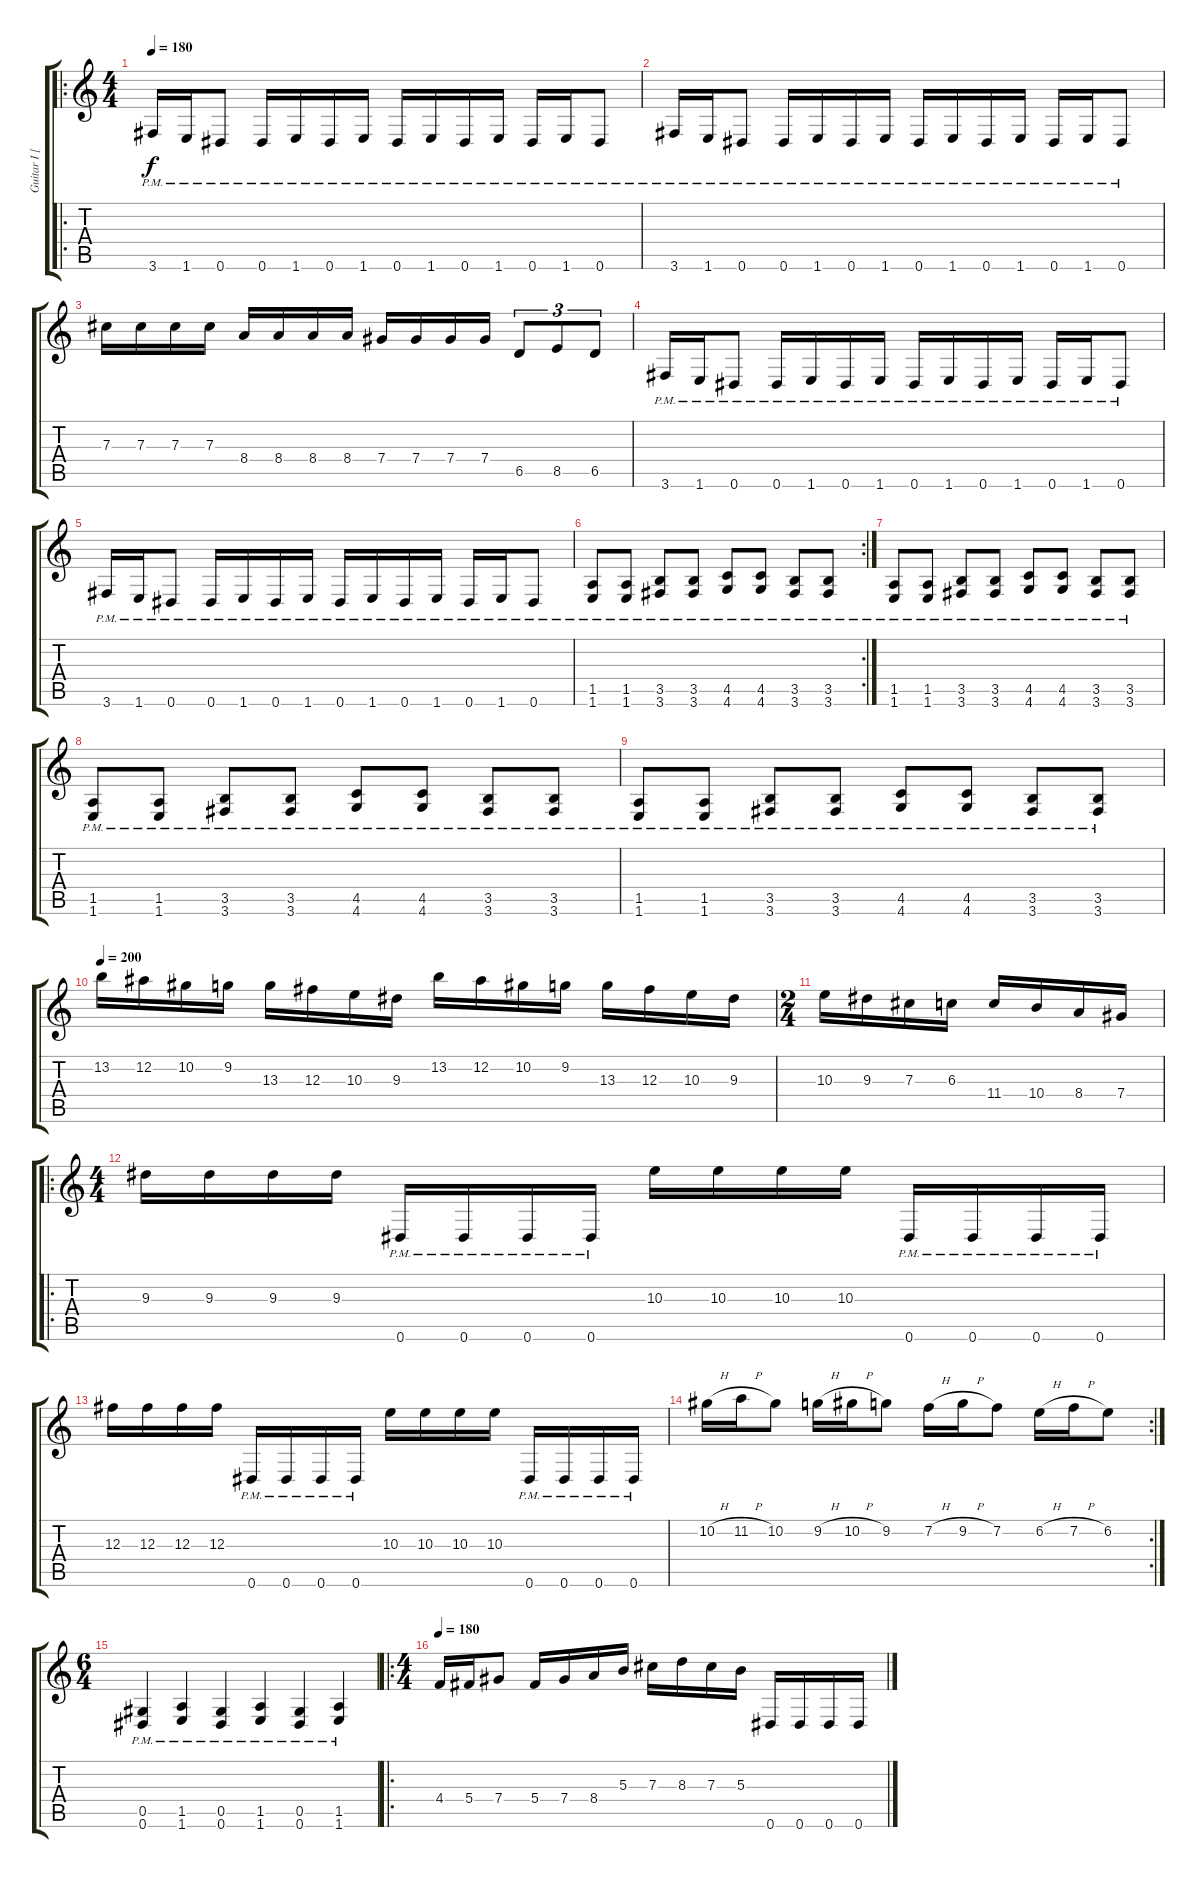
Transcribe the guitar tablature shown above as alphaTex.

\track ("Guitar I [Karl Sanders]" "Guitar I [") {instrument distortionguitar}
\staff {score tabs}
\tuning (Eb4 Bb3 Gb3 Db3 Ab2 Eb2) {hide}
\ro
\ts (4 4)
\tempo 180
\clef g2
\ks c
3.6{pm}.16{dy f} 1.6{pm}.16 0.6{pm}.8 0.6{pm}.16 1.6{pm}.16 0.6{pm}.16 1.6{pm}.16 0.6{pm}.16 1.6{pm}.16 0.6{pm}.16 1.6{pm}.16 0.6{pm}.16 1.6{pm}.16 0.6{pm}.8 |
3.6{pm}.16 1.6{pm}.16 0.6{pm}.8 0.6{pm}.16 1.6{pm}.16 0.6{pm}.16 1.6{pm}.16 0.6{pm}.16 1.6{pm}.16 0.6{pm}.16 1.6{pm}.16 0.6{pm}.16 1.6{pm}.16 0.6{pm}.8 |
7.3.16 7.3.16 7.3.16 7.3.16 8.4.16 8.4.16 8.4.16 8.4.16 7.4.16 7.4.16 7.4.16 7.4.16 6.5.8{tu (3 2)} 8.5.8{tu (3 2)} 6.5.8{tu (3 2)} |
3.6{pm}.16 1.6{pm}.16 0.6{pm}.8 0.6{pm}.16 1.6{pm}.16 0.6{pm}.16 1.6{pm}.16 0.6{pm}.16 1.6{pm}.16 0.6{pm}.16 1.6{pm}.16 0.6{pm}.16 1.6{pm}.16 0.6{pm}.8 |
3.6{pm}.16 1.6{pm}.16 0.6{pm}.8 0.6{pm}.16 1.6{pm}.16 0.6{pm}.16 1.6{pm}.16 0.6{pm}.16 1.6{pm}.16 0.6{pm}.16 1.6{pm}.16 0.6{pm}.16 1.6{pm}.16 0.6{pm}.8 |
\rc 2
(1.5{pm} 1.6{pm}).8 (1.5{pm} 1.6{pm}).8 (3.5{pm} 3.6{pm}).8 (3.5{pm} 3.6{pm}).8 (4.5{pm} 4.6{pm}).8 (4.5{pm} 4.6{pm}).8 (3.5{pm} 3.6{pm}).8 (3.5{pm} 3.6{pm}).8 |
(1.5{pm} 1.6{pm}).8 (1.5{pm} 1.6{pm}).8 (3.5{pm} 3.6{pm}).8 (3.5{pm} 3.6{pm}).8 (4.5{pm} 4.6{pm}).8 (4.5{pm} 4.6{pm}).8 (3.5{pm} 3.6{pm}).8 (3.5{pm} 3.6{pm}).8 |
(1.5{pm} 1.6{pm}).8 (1.5{pm} 1.6{pm}).8 (3.5{pm} 3.6{pm}).8 (3.5{pm} 3.6{pm}).8 (4.5{pm} 4.6{pm}).8 (4.5{pm} 4.6{pm}).8 (3.5{pm} 3.6{pm}).8 (3.5{pm} 3.6{pm}).8 |
(1.5{pm} 1.6{pm}).8 (1.5{pm} 1.6{pm}).8 (3.5{pm} 3.6{pm}).8 (3.5{pm} 3.6{pm}).8 (4.5{pm} 4.6{pm}).8 (4.5{pm} 4.6{pm}).8 (3.5{pm} 3.6{pm}).8 (3.5{pm} 3.6{pm}).8 |
\tempo 200
13.2.16 12.2.16 10.2.16 9.2.16 13.3.16 12.3.16 10.3.16 9.3.16 13.2.16 12.2.16 10.2.16 9.2.16 13.3.16 12.3.16 10.3.16 9.3.16 |
\ts (2 4)
10.3.16 9.3.16 7.3.16 6.3.16 11.4.16 10.4.16 8.4.16 7.4.16 |
\ro
\ts (4 4)
9.3.16 9.3.16 9.3.16 9.3.16 0.6{pm}.16 0.6{pm}.16 0.6{pm}.16 0.6{pm}.16 10.3.16 10.3.16 10.3.16 10.3.16 0.6{pm}.16 0.6{pm}.16 0.6{pm}.16 0.6{pm}.16 |
12.3.16 12.3.16 12.3.16 12.3.16 0.6{pm}.16 0.6{pm}.16 0.6{pm}.16 0.6{pm}.16 10.3.16 10.3.16 10.3.16 10.3.16 0.6{pm}.16 0.6{pm}.16 0.6{pm}.16 0.6{pm}.16 |
\rc 2
10.2{h}.16 11.2{h}.16 10.2.8 9.2{h}.16 10.2{h}.16 9.2.8 7.2{h}.16 9.2{h}.16 7.2.8 6.2{h}.16 7.2{h}.16 6.2.8 |
\ts (6 4)
(0.5{pm} 0.6{pm}).4 (1.5{pm} 1.6{pm}).4 (0.5{pm} 0.6{pm}).4 (1.5{pm} 1.6{pm}).4 (0.5{pm} 0.6{pm}).4 (1.5{pm} 1.6{pm}).4 |
\ro
\ts (4 4)
\tempo 180
4.4.16 5.4.16 7.4.8 5.4.16 7.4.16 8.4.16 5.3.16 7.3.16 8.3.16 7.3.16 5.3.16 0.6.16 0.6.16 0.6.16 0.6.16
